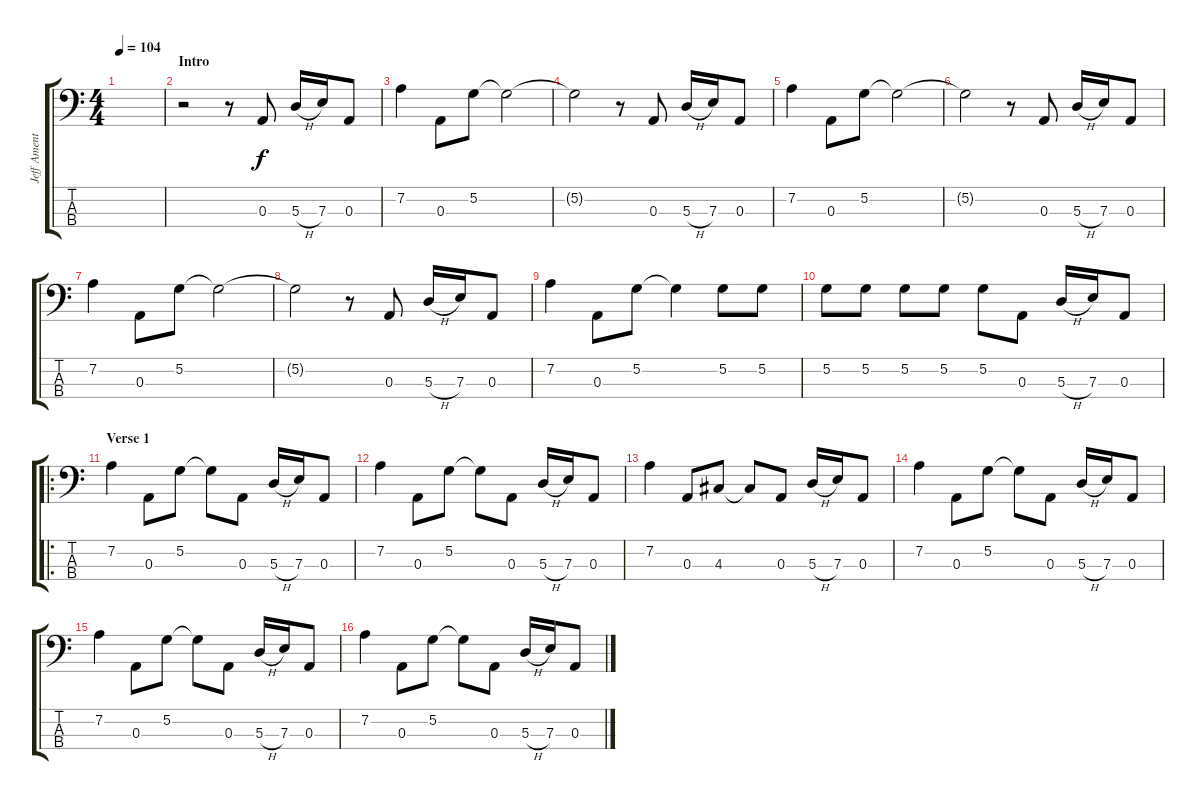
\track ("Jeff Ament" "Jeff Ament") {instrument slapbass2}
\staff {score tabs}
\tuning (G2 D2 A1 E1) {hide}
\ts (4 4)
\tempo 104
\clef f4
\ks c
|
\section ("" "Intro")
r.2 r.8 0.3.8 5.3{h}.16 7.3.16 0.3.8 |
7.2.4 0.3.8 5.2.8 5.2{t}.2 |
5.2{t}.2 r.8 0.3.8 5.3{h}.16 7.3.16 0.3.8 |
7.2.4 0.3.8 5.2.8 5.2{t}.2 |
5.2{t}.2 r.8 0.3.8 5.3{h}.16 7.3.16 0.3.8 |
\section ("" "")
7.2.4 0.3.8 5.2.8 5.2{t}.2 |
5.2{t}.2 r.8 0.3.8 5.3{h}.16 7.3.16 0.3.8 |
7.2.4 0.3.8 5.2.8 5.2{t}.4 5.2.8 5.2.8 |
5.2.8 5.2.8 5.2.8 5.2.8 5.2.8 0.3.8 5.3{h}.16 7.3.16 0.3.8 |
\ro
\section ("" "Verse 1")
7.2.4 0.3.8 5.2.8 5.2{t}.8 0.3.8 5.3{h}.16 7.3.16 0.3.8 |
7.2.4 0.3.8 5.2.8 5.2{t}.8 0.3.8 5.3{h}.16 7.3.16 0.3.8 |
7.2.4 0.3.8 4.3.8 4.3{t}.8 0.3.8 5.3{h}.16 7.3.16 0.3.8 |
7.2.4 0.3.8 5.2.8 5.2{t}.8 0.3.8 5.3{h}.16 7.3.16 0.3.8 |
7.2.4 0.3.8 5.2.8 5.2{t}.8 0.3.8 5.3{h}.16 7.3.16 0.3.8 |
7.2.4 0.3.8 5.2.8 5.2{t}.8 0.3.8 5.3{h}.16 7.3.16 0.3.8
